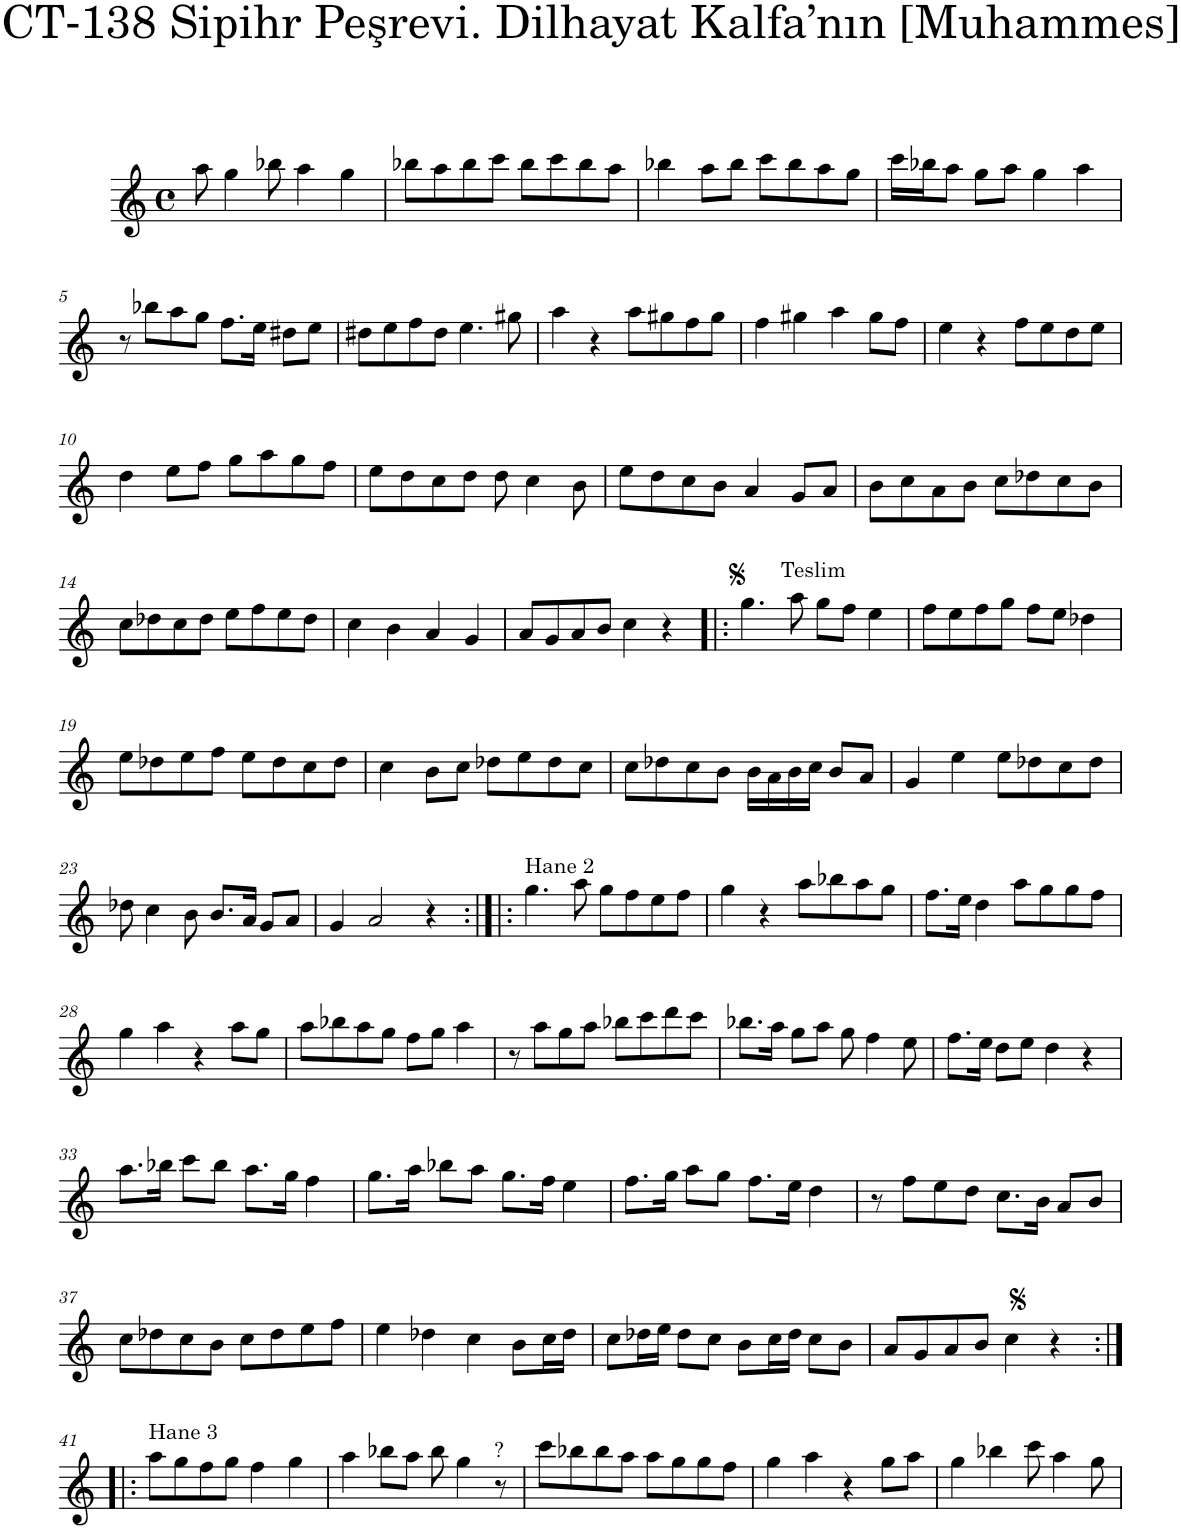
**kern
*part1
*staff1
*I"Piano
*I'Pno.
*clefG2
*k[]
*M4/4
*met(c)
=1
8aa\
4gg\
8bb-X\
4aa\
4gg\
=2
8bb-X\L
8aa\
8bb-\
8ccc\J
8bb-\L
8ccc\
8bb-\
8aa\J
=3
4bb-X\
8aa\L
8bb-\J
8ccc\L
8bb-\
8aa\
8gg\J
=4
16ccc\LL
16bb-X\J
8aa\J
8gg\L
8aa\J
4gg\
4aa\
!!LO:LB:g=z
=5
8r
8bb-X\L
8aa\
8gg\J
8.ff\L
16ee\Jk
8dd#X\L
8ee\J
=6
8dd#X\L
8ee\
8ff\
8dd#\J
4.ee\
8gg#X\
=7
4aa\
4r
8aa\L
8gg#X\
8ff\
8gg#\J
=8
4ff\
4gg#X\
4aa\
8gg#\L
8ff\J
=9
4ee\
4r
8ff\L
8ee\
8dd\
8ee\J
!!LO:LB:g=z
=10
4dd\
8ee\L
8ff\J
8gg\L
8aa\
8gg\
8ff\J
=11
8ee\L
8dd\
8cc\
8dd\J
8dd\
4cc\
8b\
=12
8ee\L
8dd\
8cc\
8b\J
4a/
8g/L
8a/J
=13
8b\L
8cc\
8a\
8b\J
8cc\L
8dd-X\
8cc\
8b\J
!!LO:LB:g=z
=14
8cc\L
8dd-X\
8cc\
8dd-\J
8ee\L
8ff\
8ee\
8dd-\J
=15
4cc\
4b\
4a/
4g/
=16
8a/L
8g/
8a/
8b/J
4cc\
4r
=17!|:
!LO:TX:a:t=Teslim
4.gg\
8aa\
8gg\L
8ff\J
4ee\
=18
8ff\L
8ee\
8ff\
8gg\J
8ff\L
8ee\J
4dd-X\
!!LO:LB:g=z
=19
8ee\L
8dd-X\
8ee\
8ff\J
8ee\L
8dd-\
8cc\
8dd-\J
=20
4cc\
8b\L
8cc\J
8dd-X\L
8ee\
8dd-\
8cc\J
=21
8cc\L
8dd-X\
8cc\
8b\J
16b\LL
16a\
16b\
16cc\JJ
8b/L
8a/J
=22
4g/
4ee\
8ee\L
8dd-X\
8cc\
8dd-\J
!!LO:LB:g=z
=23
8dd-X\
4cc\
8b\
8.b/L
16a/Jk
8g/L
8a/J
=24
4g/
2a/
4r
=25:|!|:
!LO:TX:a:t=Hane 2
4.gg\
8aa\
8gg\L
8ff\
8ee\
8ff\J
=26
4gg\
4r
8aa\L
8bb-X\
8aa\
8gg\J
=27
8.ff\L
16ee\Jk
4dd\
8aa\L
8gg\
8gg\
8ff\J
!!LO:LB:g=z
=28
4gg\
4aa\
4r
8aa\L
8gg\J
=29
8aa\L
8bb-X\
8aa\
8gg\J
8ff\L
8gg\J
4aa\
=30
8r
8aa\L
8gg\
8aa\J
8bb-X\L
8ccc\
8ddd\
8ccc\J
=31
8.bb-X\L
16aa\Jk
8gg\L
8aa\J
8gg\
4ff\
8ee\
=32
8.ff\L
16ee\Jk
8dd\L
8ee\J
4dd\
4r
!!LO:LB:g=z
=33
8.aa\L
16bb-X\Jk
8ccc\L
8bb-\J
8.aa\L
16gg\Jk
4ff\
=34
8.gg\L
16aa\Jk
8bb-X\L
8aa\J
8.gg\L
16ff\Jk
4ee\
=35
8.ff\L
16gg\Jk
8aa\L
8gg\J
8.ff\L
16ee\Jk
4dd\
=36
8r
8ff\L
8ee\
8dd\J
8.cc\L
16b\Jk
8a/L
8b/J
!!LO:LB:g=z
=37
8cc\L
8dd-X\
8cc\
8b\J
8cc\L
8dd-\
8ee\
8ff\J
=38
4ee\
4dd-X\
4cc\
8b\L
16cc\L
16dd-\JJ
=39
8cc\L
16dd-X\L
16ee\JJ
8dd-\L
8cc\J
8b\L
16cc\L
16dd-\JJ
8cc\L
8b\J
=40
8a/L
8g/
8a/
8b/J
4cc\
4r
!!LO:LB:g=z
=41:|!|:
!LO:TX:a:t=Hane 3
8aa\L
8gg\
8ff\
8gg\J
4ff\
4gg\
=42
4aa\
8bb-X\L
8aa\J
8bb-\
4gg\
!LO:TX:a:t=?
8r
=43
8ccc\L
8bb-X\
8bb-\
8aa\J
8aa\L
8gg\
8gg\
8ff\J
=44
4gg\
4aa\
4r
8gg\L
8aa\J
=45
4gg\
4bb-X\
8ccc\
4aa\
8gg\
=
*-
